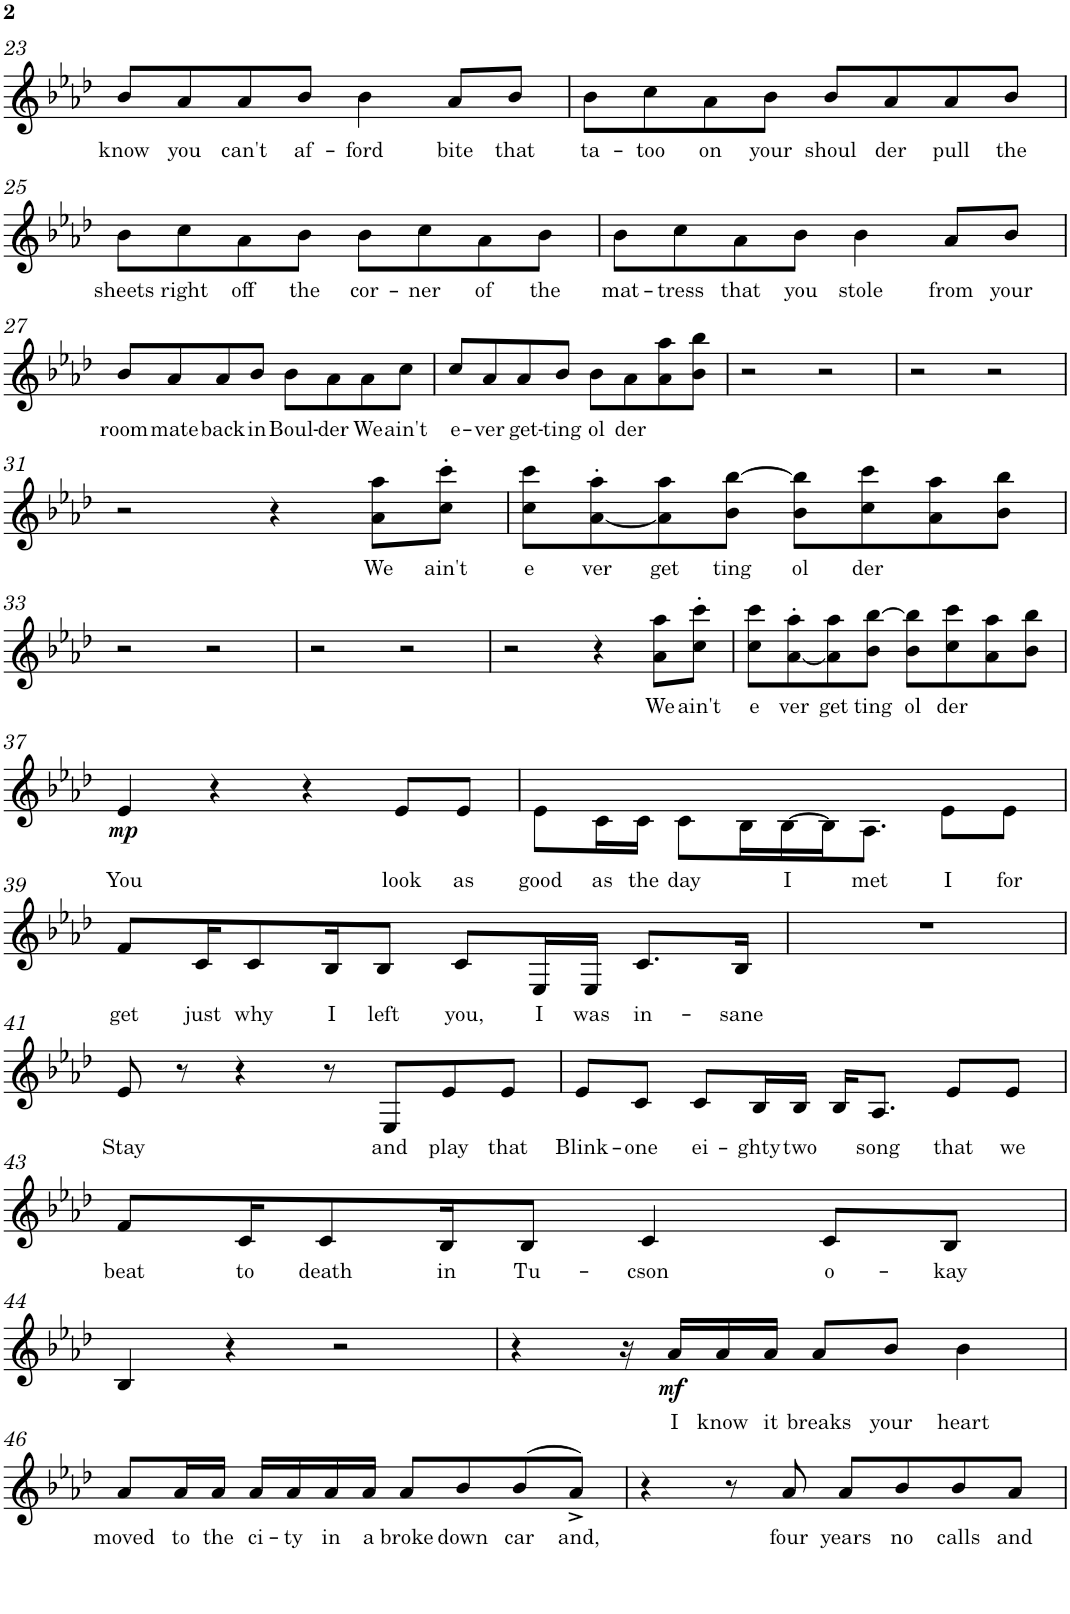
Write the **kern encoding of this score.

**kern	**text	**dynam
*part1	*part1	*part1
*staff1	*staff1	*staff1
*I"Piano	*	*
*I'Pno.	*	*
!!LO:PB:g=z
*clefG2	*	*
*k[b-e-a-d-]	*	*
*M4/4	*	*
=23	=23	=23
!	!LO:LY:b	!
8b-/L	know	.
!	!LO:LY:b	!
8a-/	you	.
!	!LO:LY:b	!
8a-/	can't	.
!	!LO:LY:b	!
8b-/J	af-	.
!	!LO:LY:b	!
4b-\	ford	.
!	!LO:LY:b	!
8a-/L	bite	.
!	!LO:LY:b	!
8b-/J	that	.
=24	=24	=24
!	!LO:LY:b	!
8b-\L	ta-	.
!	!LO:LY:b	!
8cc\	too	.
!	!LO:LY:b	!
8a-\	on	.
!	!LO:LY:b	!
8b-\J	your	.
!	!LO:LY:b	!
8b-/L	shoul	.
!	!LO:LY:b	!
8a-/	der	.
!	!LO:LY:b	!
8a-/	pull	.
!	!LO:LY:b	!
8b-/J	the	.
!!LO:LB:g=z
=25	=25	=25
!	!LO:LY:b	!
8b-\L	sheets	.
!	!LO:LY:b	!
8cc\	right	.
!	!LO:LY:b	!
8a-\	off	.
!	!LO:LY:b	!
8b-\J	the	.
!	!LO:LY:b	!
8b-\L	cor-	.
!	!LO:LY:b	!
8cc\	ner	.
!	!LO:LY:b	!
8a-\	of	.
!	!LO:LY:b	!
8b-\J	the	.
=26	=26	=26
!	!LO:LY:b	!
8b-\L	mat-	.
!	!LO:LY:b	!
8cc\	tress	.
!	!LO:LY:b	!
8a-\	that	.
!	!LO:LY:b	!
8b-\J	you	.
!	!LO:LY:b	!
4b-\	stole	.
!	!LO:LY:b	!
8a-/L	from	.
!	!LO:LY:b	!
8b-/J	your	.
!!LO:LB:g=z
=27	=27	=27
!	!LO:LY:b	!
8b-/L	room	.
!	!LO:LY:b	!
8a-/	mate	.
!	!LO:LY:b	!
8a-/	back	.
!	!LO:LY:b	!
8b-/J	in	.
!	!LO:LY:b	!
8b-\L	Boul-	.
!	!LO:LY:b	!
8a-\	der	.
!	!LO:LY:b	!
8a-\	We	.
!	!LO:LY:b	!
8cc\J	ain't	.
=28	=28	=28
!	!LO:LY:b	!
8cc/L	e-	.
!	!LO:LY:b	!
8a-/	ver	.
!	!LO:LY:b	!
8a-/	get-	.
!	!LO:LY:b	!
8b-/J	ting	.
!	!LO:LY:b	!
8b-\L	ol	.
!	!LO:LY:b	!
8a-\	der	.
8a-\ 8aa-\	.	.
8b-\ 8bb-\J	.	.
=29	=29	=29
2r	.	.
2r	.	.
=30	=30	=30
2r	.	.
2r	.	.
!!LO:LB:g=z
=31	=31	=31
2r	.	.
4r	.	.
!	!LO:LY:b	!
8a-\ 8aa-\L	We	.
!	!LO:LY:b	!
8cc\' 8ccc\'J	ain't	.
=32	=32	=32
!	!LO:LY:b	!
8cc\ 8ccc\L	e	.
!	!LO:LY:b	!
[8a-\' 8aa-\'	ver	.
!	!LO:LY:b	!
8a-\] 8aa-\	get	.
!	!LO:LY:b	!
8b-\ [8bb-\J	ting	.
!	!LO:LY:b	!
8b-\ 8bb-\]L	ol	.
!	!LO:LY:b	!
8cc\ 8ccc\	der	.
8a-\ 8aa-\	.	.
8b-\ 8bb-\J	.	.
!!LO:LB:g=z
=33	=33	=33
2r	.	.
2r	.	.
=34	=34	=34
2r	.	.
2r	.	.
=35	=35	=35
2r	.	.
4r	.	.
!	!LO:LY:b	!
8a-\ 8aa-\L	We	.
!	!LO:LY:b	!
8cc\' 8ccc\'J	ain't	.
=36	=36	=36
!	!LO:LY:b	!
8cc\ 8ccc\L	e	.
!	!LO:LY:b	!
[8a-\' 8aa-\'	ver	.
!	!LO:LY:b	!
8a-\] 8aa-\	get	.
!	!LO:LY:b	!
8b-\ [8bb-\J	ting	.
!	!LO:LY:b	!
8b-\ 8bb-\]L	ol	.
!	!LO:LY:b	!
8cc\ 8ccc\	der	.
8a-\ 8aa-\	.	.
8b-\ 8bb-\J	.	.
!!LO:LB:g=z
=37	=37	=37
!	!LO:LY:b	!LO:DY:b
4e-/	You	mp
4r	.	.
4r	.	.
!	!LO:LY:b	!
8e-/L	look	.
!	!LO:LY:b	!
8e-/J	as	.
=38	=38	=38
!	!LO:LY:b	!
8e-\L	good	.
!	!LO:LY:b	!
16c\L	as	.
!	!LO:LY:b	!
16c\JJ	the	.
!	!LO:LY:b	!
8c\L	day	.
16B-\L	.	.
!	!LO:LY:b	!
[16B-\	I	.
16B-\J]	.	.
!	!LO:LY:b	!
8.A-\J	met	.
!	!LO:LY:b	!
8e-\L	I	.
!	!LO:LY:b	!
8e-\J	for	.
!!LO:LB:g=z
=39	=39	=39
!	!LO:LY:b	!
8f/L	get	.
!	!LO:LY:b	!
16c/K	just	.
!	!LO:LY:b	!
8c/	why	.
!	!LO:LY:b	!
16B-/K	I	.
!	!LO:LY:b	!
8B-/J	left	.
!	!LO:LY:b	!
8c/L	you,	.
!	!LO:LY:b	!
16E-/L	I	.
!	!LO:LY:b	!
16E-/JJ	was	.
!	!LO:LY:b	!
8.c/L	in-	.
!	!LO:LY:b	!
16B-/Jk	sane	.
=40	=40	=40
1r	.	.
!!LO:LB:g=z
=41	=41	=41
!	!LO:LY:b	!
8e-/	Stay	.
8r	.	.
4r	.	.
8r	.	.
!	!LO:LY:b	!
8E-/L	and	.
!	!LO:LY:b	!
8e-/	play	.
!	!LO:LY:b	!
8e-/J	that	.
=42	=42	=42
!	!LO:LY:b	!
8e-/L	Blink-	.
!	!LO:LY:b	!
8c/J	one	.
!	!LO:LY:b	!
8c/L	ei-	.
!	!LO:LY:b	!
16B-/L	ghty	.
!	!LO:LY:b	!
16B-/JJ	two	.
16B-/KL	.	.
!	!LO:LY:b	!
8.A-/J	song	.
!	!LO:LY:b	!
8e-/L	that	.
!	!LO:LY:b	!
8e-/J	we	.
!!LO:LB:g=z
=43	=43	=43
!	!LO:LY:b	!
8f/L	beat	.
!	!LO:LY:b	!
16c/K	to	.
!	!LO:LY:b	!
8c/	death	.
!	!LO:LY:b	!
16B-/K	in	.
!	!LO:LY:b	!
8B-/J	Tu-	.
!	!LO:LY:b	!
4c/	cson	.
!	!LO:LY:b	!
8c/L	o-	.
!	!LO:LY:b	!
8B-/J	-kay	.
!!LO:LB:g=z
=44	=44	=44
4B-/	.	.
4r	.	.
2r	.	.
=45	=45	=45
4r	.	.
16r	.	.
!	!LO:LY:b	!LO:DY:b
16a-/LL	I	mf
!	!LO:LY:b	!
16a-/	know	.
!	!LO:LY:b	!
16a-/JJ	it	.
!	!LO:LY:b	!
8a-/L	breaks	.
!	!LO:LY:b	!
8b-/J	your	.
!	!LO:LY:b	!
4b-\	heart	.
!!LO:LB:g=z
=46	=46	=46
!	!LO:LY:b	!
8a-/L	moved	.
!	!LO:LY:b	!
16a-/L	to	.
!	!LO:LY:b	!
16a-/JJ	the	.
!	!LO:LY:b	!
16a-/LL	ci-	.
!	!LO:LY:b	!
16a-/	ty	.
!	!LO:LY:b	!
16a-/	in	.
!	!LO:LY:b	!
16a-/JJ	a	.
!	!LO:LY:b	!
8a-/L	broke	.
!	!LO:LY:b	!
8b-/	down	.
!	!LO:LY:b	!
(>8b-/	car	.
!	!LO:LY:b	!
8a-^/J)	and,	.
=47	=47	=47
4r	.	.
8r	.	.
!	!LO:LY:b	!
8a-/	four	.
!	!LO:LY:b	!
8a-/L	years	.
!	!LO:LY:b	!
8b-/	no	.
!	!LO:LY:b	!
8b-/	calls	.
!	!LO:LY:b	!
8a-/J	and	.
=	=	=
*-	*-	*-
